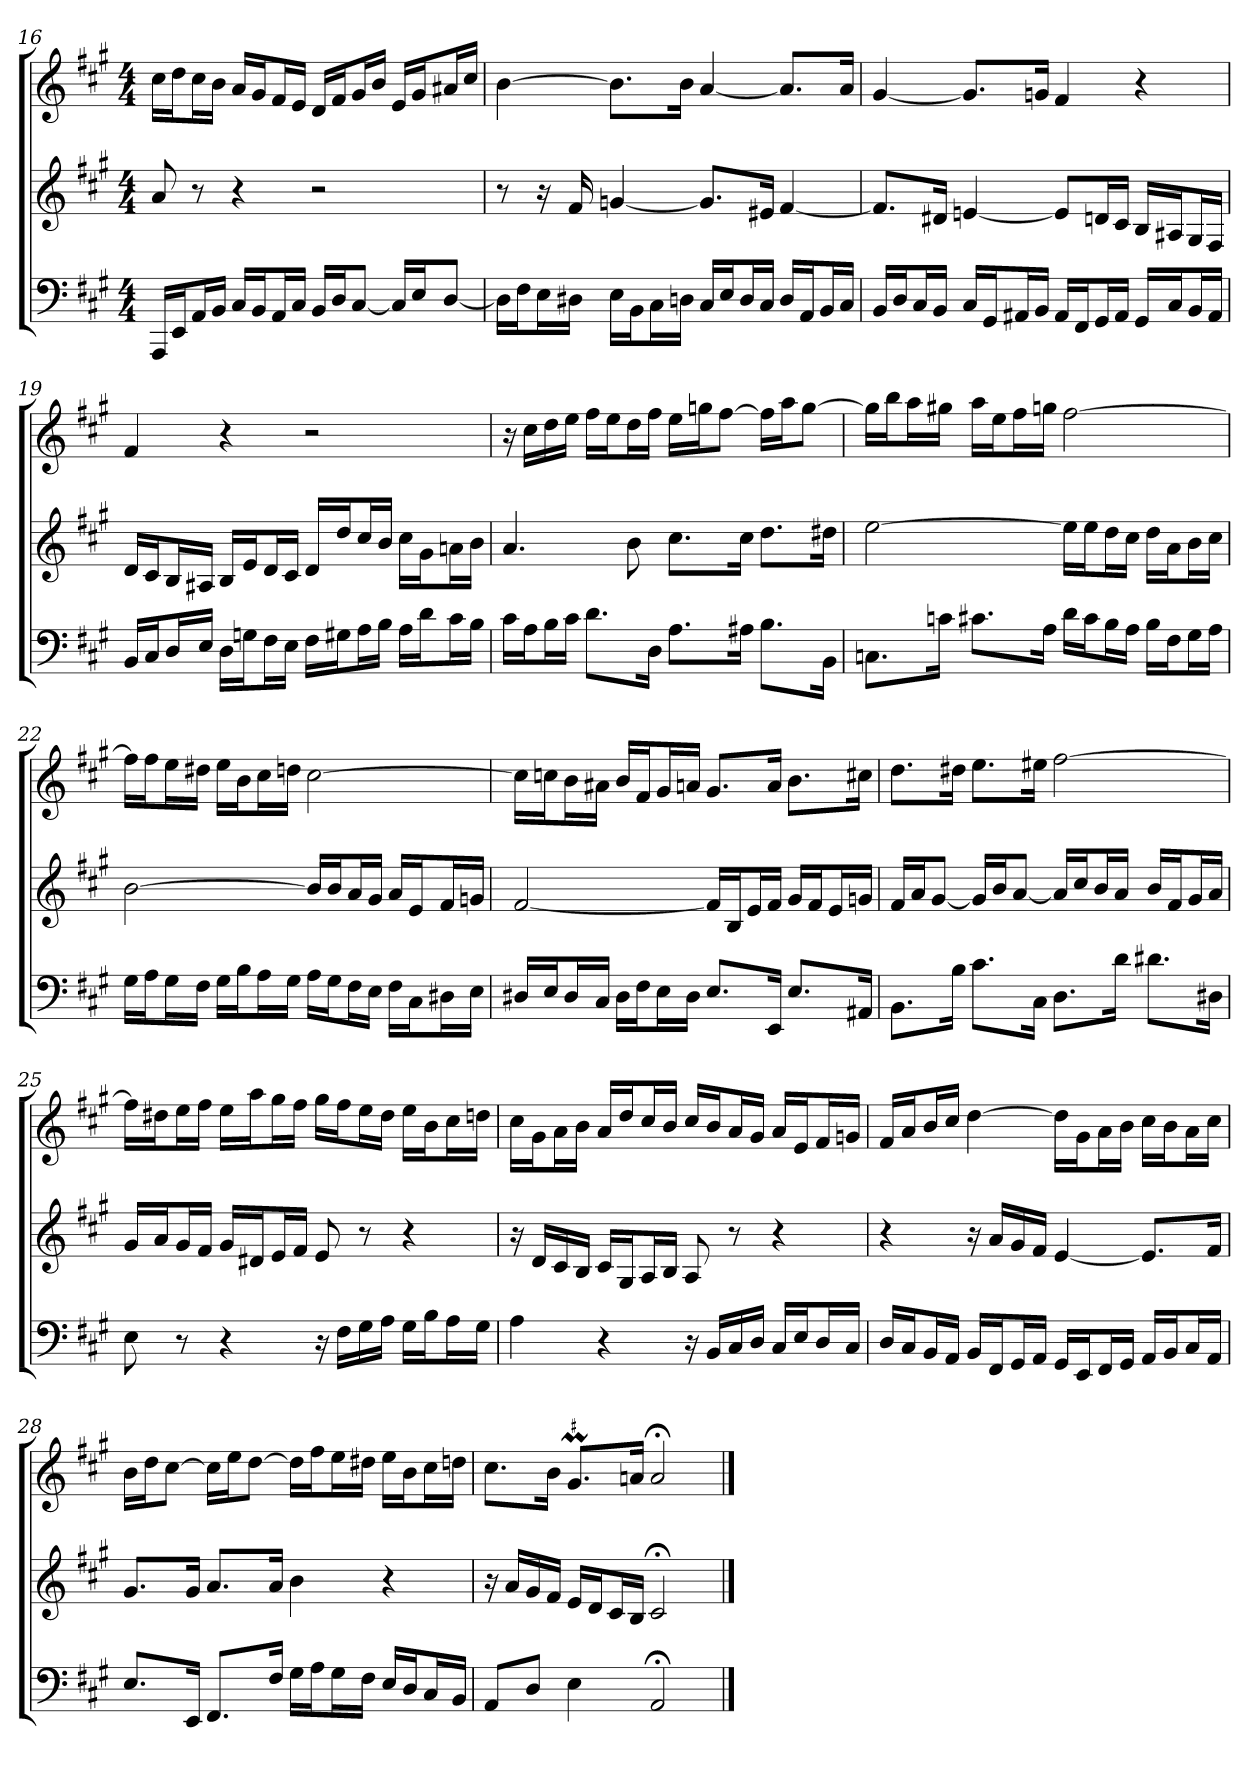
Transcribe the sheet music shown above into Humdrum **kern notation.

**kern	**kern	**kern
*part3	*part2	*part1
*staff3	*staff2	*staff1
*clefF4	*clefG2	*clefG2
*k[f#c#g#]	*k[f#c#g#]	*k[f#c#g#]
*A:	*A:	*A:
*M4/4	*M4/4	*M4/4
=16	=16	=16
16AAA/LL	8a	16cc#\LL
16EE/J	.	16dd\J
16AA/L	8r	16cc#\L
16BB/JJ	.	16b\JJ
16C#/LL	4r	16a/LL
16BB/J	.	16g#/J
16AA/L	.	16f#/L
16C#/JJ	.	16e/JJ
16BB/LL	2r	16d/LL
16D/J	.	16f#/J
[8C#/J	.	16g#/L
.	.	16b/JJ
16C#/LL]	.	16e/LL
16E/J	.	16g#/J
[8D/J	.	16a#X/L
.	.	16cc#/JJ
=17	=17	=17
16D\LL]	8r	[4b
16F#\J	.	.
16E\L	16r	.
16D#X\JJ	16f#	.
16E\LL	[4gn	8.b\L]
16BB\J	.	.
16C#\L	.	.
16Dn\JJ	.	16b\Jk
16C#/LL	8.g/L]	[4a
16E/J	.	.
16D/L	.	.
16C#/JJ	16e#X/Jk	.
16D/LL	[4f#	8.a/L]
16AA/J	.	.
16BB/L	.	.
16C#/JJ	.	16a/Jk
=18	=18	=18
16BB/LL	8.f#/L]	[4g#
16D/J	.	.
16C#/L	.	.
16BB/JJ	16d#X/Jk	.
16C#/LL	[4en	8.g#/L]
16GG#/J	.	.
16AA#X/L	.	.
16BB/JJ	.	16gn/Jk
16AA#/LL	8e/L]	4f#
16FF#/J	.	.
16GG#/L	16dn/L	.
16AA#/JJ	16c#/JJ	.
16GG#/LL	16B/LL	4r
16C#/J	16A#X/J	.
16BB/L	16G#/L	.
16AA#/JJ	16F#/JJ	.
=19	=19	=19
16BB/LL	16d/LL	4f#
16C#/J	16c#/J	.
16D/L	16B/L	.
16E/JJ	16A#X/JJ	.
16D\LL	16B/LL	4r
16Gn\J	16e/J	.
16F#\L	16d/L	.
16E\JJ	16c#/JJ	.
16F#\LL	16d/LL	2r
16G#X\J	16dd/J	.
16A\L	16cc#/L	.
16B\JJ	16b/JJ	.
16A\LL	16cc#\LL	.
16d\J	16g#\J	.
16c#\L	16an\L	.
16B\JJ	16b\JJ	.
=20	=20	=20
16c#\LL	4.a	16r
16A\J	.	16cc#\LL
16B\L	.	16dd\
16c#\JJ	.	16ee\JJ
8.d\L	.	16ff#\LL
.	.	16ee\J
.	8b	16dd\L
16D\Jk	.	16ff#\JJ
8.A\L	8.cc#\L	16ee\LL
.	.	16ggn\J
.	.	[8ff#\J
16A#X\Jk	16cc#\Jk	.
8.B\L	8.dd\L	16ff#\LL]
.	.	16aa\J
.	.	[8gg\J
16BB\Jk	16dd#X\Jk	.
=21	=21	=21
8.Cn\L	[2ee	16gg\LL]
.	.	16bb\J
.	.	16aa\L
16cn\Jk	.	16gg#X\JJ
8.c#X\L	.	16aa\LL
.	.	16ee\J
.	.	16ff#\L
16A\Jk	.	16ggn\JJ
16d\LL	16ee\LL]	[2ff#
16c#\J	16ee\J	.
16B\L	16dd\L	.
16A\JJ	16cc#\JJ	.
16B\LL	16dd\LL	.
16F#\J	16a\J	.
16G#\L	16b\L	.
16A\JJ	16cc#\JJ	.
=22	=22	=22
16G#\LL	[2b	16ff#\LL]
16A\J	.	16ff#\J
16G#\L	.	16ee\L
16F#\JJ	.	16dd#X\JJ
16G#\LL	.	16ee\LL
16B\J	.	16b\J
16A\L	.	16cc#\L
16G#\JJ	.	16ddn\JJ
16A\LL	16b/LL]	[2cc#
16G#\J	16b/J	.
16F#\L	16a/L	.
16E\JJ	16g#/JJ	.
16F#\LL	16a/LL	.
16C#\J	16e/J	.
16D#X\L	16f#/L	.
16E\JJ	16gn/JJ	.
=23	=23	=23
16D#X/LL	[2f#	16cc#\LL]
16E/J	.	16ccn\J
16D#/L	.	16b\L
16C#/JJ	.	16a#X\JJ
16D#\LL	.	16b/LL
16F#\J	.	16f#/J
16E\L	.	16g#/L
16D#\JJ	.	16an/JJ
8.E/L	16f#/LL]	8.g#/L
.	16B/J	.
.	16e/L	.
16EE/Jk	16f#/JJ	16a/Jk
8.E/L	16g#/LL	8.b\L
.	16f#/J	.
.	16e/L	.
16AA#X/Jk	16gn/JJ	16cc#X\Jk
=24	=24	=24
8.BB\L	16f#/LL	8.dd\L
.	16a/J	.
.	[8g#/J	.
16B\Jk	.	16dd#X\Jk
8.c#\L	16g#/LL]	8.ee\L
.	16b/J	.
.	[8a/J	.
16C#\Jk	.	16ee#X\Jk
8.D\L	16a/LL]	[2ff#
.	16cc#/J	.
.	16b/L	.
16d\Jk	16a/JJ	.
8.d#X\L	16b/LL	.
.	16f#/J	.
.	16g#/L	.
16D#X\Jk	16a/JJ	.
=25	=25	=25
8E	16g#/LL	16ff#\LL]
.	16a/J	16dd#X\J
8r	16g#/L	16ee\L
.	16f#/JJ	16ff#\JJ
4r	16g#/LL	16ee\LL
.	16d#X/J	16aa\J
.	16e/L	16gg#\L
.	16f#/JJ	16ff#\JJ
16r	8e	16gg#\LL
16F#\LL	.	16ff#\J
16G#\	8r	16ee\L
16A\JJ	.	16dd#\JJ
16G#\LL	4r	16ee\LL
16B\J	.	16b\J
16A\L	.	16cc#\L
16G#\JJ	.	16ddn\JJ
=26	=26	=26
4A	16r	16cc#\LL
.	16d/LL	16g#\J
.	16c#/	16a\L
.	16B/JJ	16b\JJ
4r	16c#/LL	16a/LL
.	16G#/J	16dd/J
.	16A/L	16cc#/L
.	16B/JJ	16b/JJ
16r	8A	16cc#/LL
16BB/LL	.	16b/J
16C#/	8r	16a/L
16D/JJ	.	16g#/JJ
16C#/LL	4r	16a/LL
16E/J	.	16e/J
16D/L	.	16f#/L
16C#/JJ	.	16gn/JJ
=27	=27	=27
16D/LL	4r	16f#/LL
16C#/J	.	16a/J
16BB/L	.	16b/L
16AA/JJ	.	16cc#/JJ
16BB/LL	16r	[4dd
16FF#/J	16a/LL	.
16GG#/L	16g#/	.
16AA/JJ	16f#/JJ	.
16GG#/LL	[4e	16dd\LL]
16EE/J	.	16g#\J
16FF#/L	.	16a\L
16GG#/JJ	.	16b\JJ
16AA/LL	8.e/L]	16cc#\LL
16BB/J	.	16b\J
16C#/L	.	16a\L
16AA/JJ	16f#/Jk	16cc#\JJ
=28	=28	=28
8.E/L	8.g#/L	16b\LL
.	.	16dd\J
.	.	[8cc#\J
16EE/Jk	16g#/Jk	.
8.FF#/L	8.a/L	16cc#\LL]
.	.	16ee\J
.	.	[8dd\J
16F#/Jk	16a/Jk	.
16G#\LL	4b	16dd\LL]
16A\J	.	16ff#\J
16G#\L	.	16ee\L
16F#\JJ	.	16dd#X\JJ
16E/LL	4r	16ee\LL
16D/J	.	16b\J
16C#/L	.	16cc#\L
16BB/JJ	.	16ddn\JJ
=29	=29	=29
8AA/L	16r	8.cc#\L
.	16a/LL	.
8D/J	16g#/	.
.	16f#/JJ	16b\Jk
!	!	!LO:MOR:acc=#
4E	16e/LL	8.g#M/L
.	16d/J	.
.	16c#/L	.
.	16B/JJ	16an/Jk
2AA;<	2c#;<	2a;<
==	==	==
*-	*-	*-
